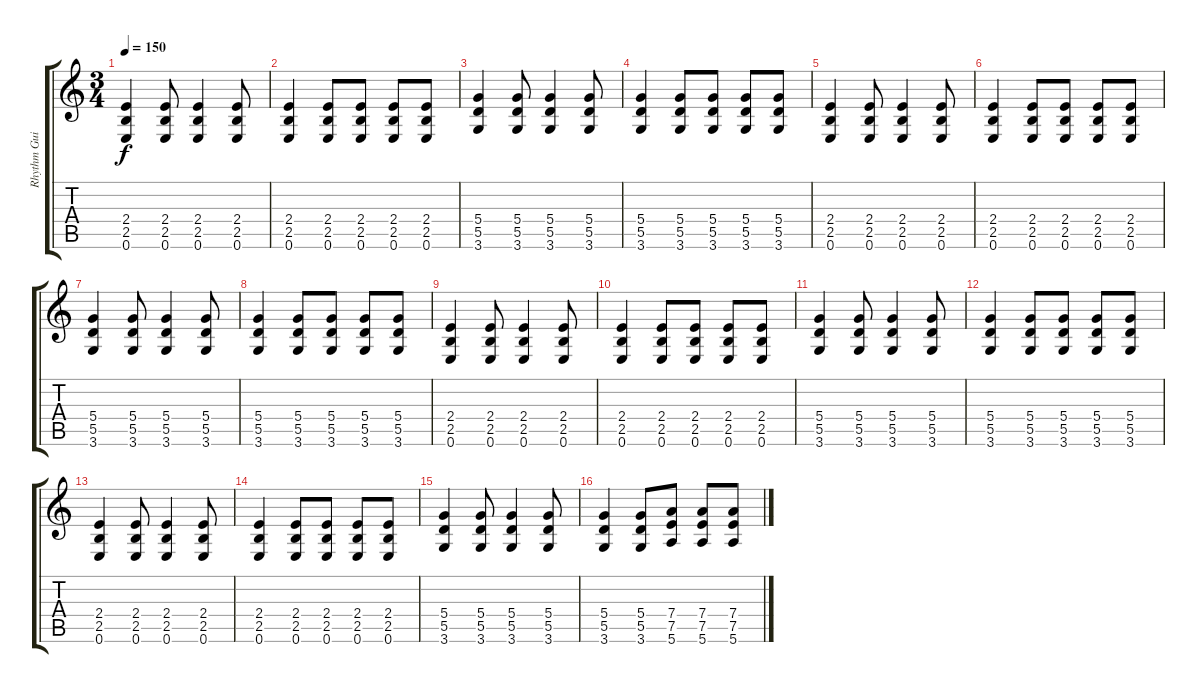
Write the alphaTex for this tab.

\track ("Rhythm Guitar" "Rhythm Gui") {instrument distortionguitar}
\staff {score tabs}
\tuning (E4 B3 G3 D3 A2 E2) {hide}
\ts (3 4)
\tempo 150
\clef g2
\ks c
(2.4 2.5 0.6).4{dy f} (2.4 2.5 0.6).8 (2.4 2.5 0.6).4 (2.4 2.5 0.6).8 |
(2.4 2.5 0.6).4 (2.4 2.5 0.6).8 (2.4 2.5 0.6).8 (2.4 2.5 0.6).8 (2.4 2.5 0.6).8 |
(5.4 5.5 3.6).4 (5.4 5.5 3.6).8 (5.4 5.5 3.6).4 (5.4 5.5 3.6).8 |
(5.4 5.5 3.6).4 (5.4 5.5 3.6).8 (5.4 5.5 3.6).8 (5.4 5.5 3.6).8 (5.4 5.5 3.6).8 |
(2.4 2.5 0.6).4 (2.4 2.5 0.6).8 (2.4 2.5 0.6).4 (2.4 2.5 0.6).8 |
(2.4 2.5 0.6).4 (2.4 2.5 0.6).8 (2.4 2.5 0.6).8 (2.4 2.5 0.6).8 (2.4 2.5 0.6).8 |
(5.4 5.5 3.6).4 (5.4 5.5 3.6).8 (5.4 5.5 3.6).4 (5.4 5.5 3.6).8 |
(5.4 5.5 3.6).4 (5.4 5.5 3.6).8 (5.4 5.5 3.6).8 (5.4 5.5 3.6).8 (5.4 5.5 3.6).8 |
(2.4 2.5 0.6).4 (2.4 2.5 0.6).8 (2.4 2.5 0.6).4 (2.4 2.5 0.6).8 |
(2.4 2.5 0.6).4 (2.4 2.5 0.6).8 (2.4 2.5 0.6).8 (2.4 2.5 0.6).8 (2.4 2.5 0.6).8 |
(5.4 5.5 3.6).4 (5.4 5.5 3.6).8 (5.4 5.5 3.6).4 (5.4 5.5 3.6).8 |
(5.4 5.5 3.6).4 (5.4 5.5 3.6).8 (5.4 5.5 3.6).8 (5.4 5.5 3.6).8 (5.4 5.5 3.6).8 |
(2.4 2.5 0.6).4 (2.4 2.5 0.6).8 (2.4 2.5 0.6).4 (2.4 2.5 0.6).8 |
(2.4 2.5 0.6).4 (2.4 2.5 0.6).8 (2.4 2.5 0.6).8 (2.4 2.5 0.6).8 (2.4 2.5 0.6).8 |
(5.4 5.5 3.6).4 (5.4 5.5 3.6).8 (5.4 5.5 3.6).4 (5.4 5.5 3.6).8 |
(5.4 5.5 3.6).4 (5.4 5.5 3.6).8 (7.4 7.5 5.6).8 (7.4 7.5 5.6).8 (7.4 7.5 5.6).8
